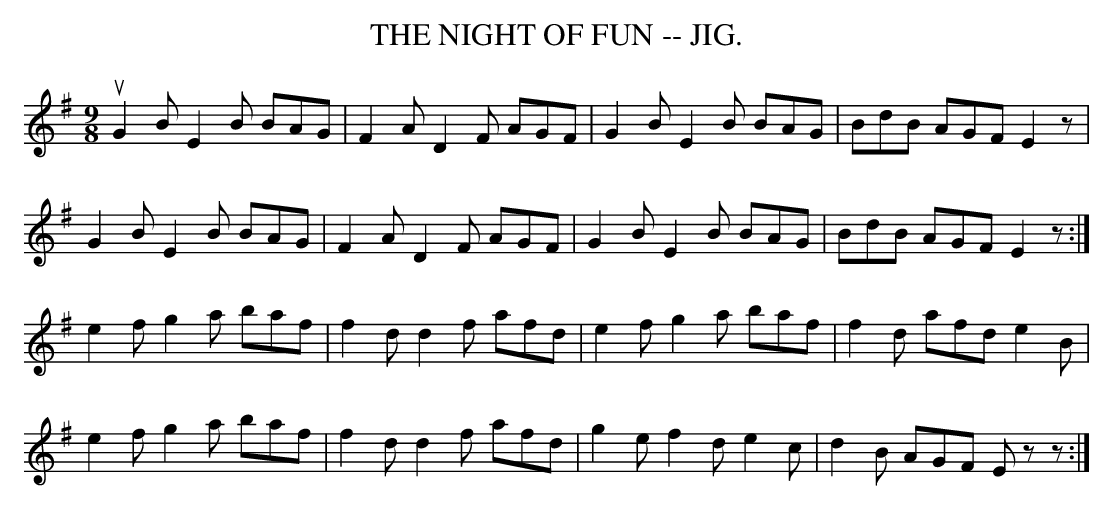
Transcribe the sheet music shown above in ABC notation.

X:1
T:NIGHT OF FUN -- JIG., THE
M:9/8
L:1/8
K:G
uG2B E2B BAG|F2A D2F AGF|G2B E2B BAG|BdB AGF E2z|
G2B E2B BAG|F2A D2F AGF|G2B E2B BAG|BdB AGF E2z:|
e2f g2a baf|f2d d2f afd|e2f g2a baf|f2d afd e2B|
e2f g2a baf|f2d d2f afd|g2e f2d e2c|d2B AGF Ez z:|
